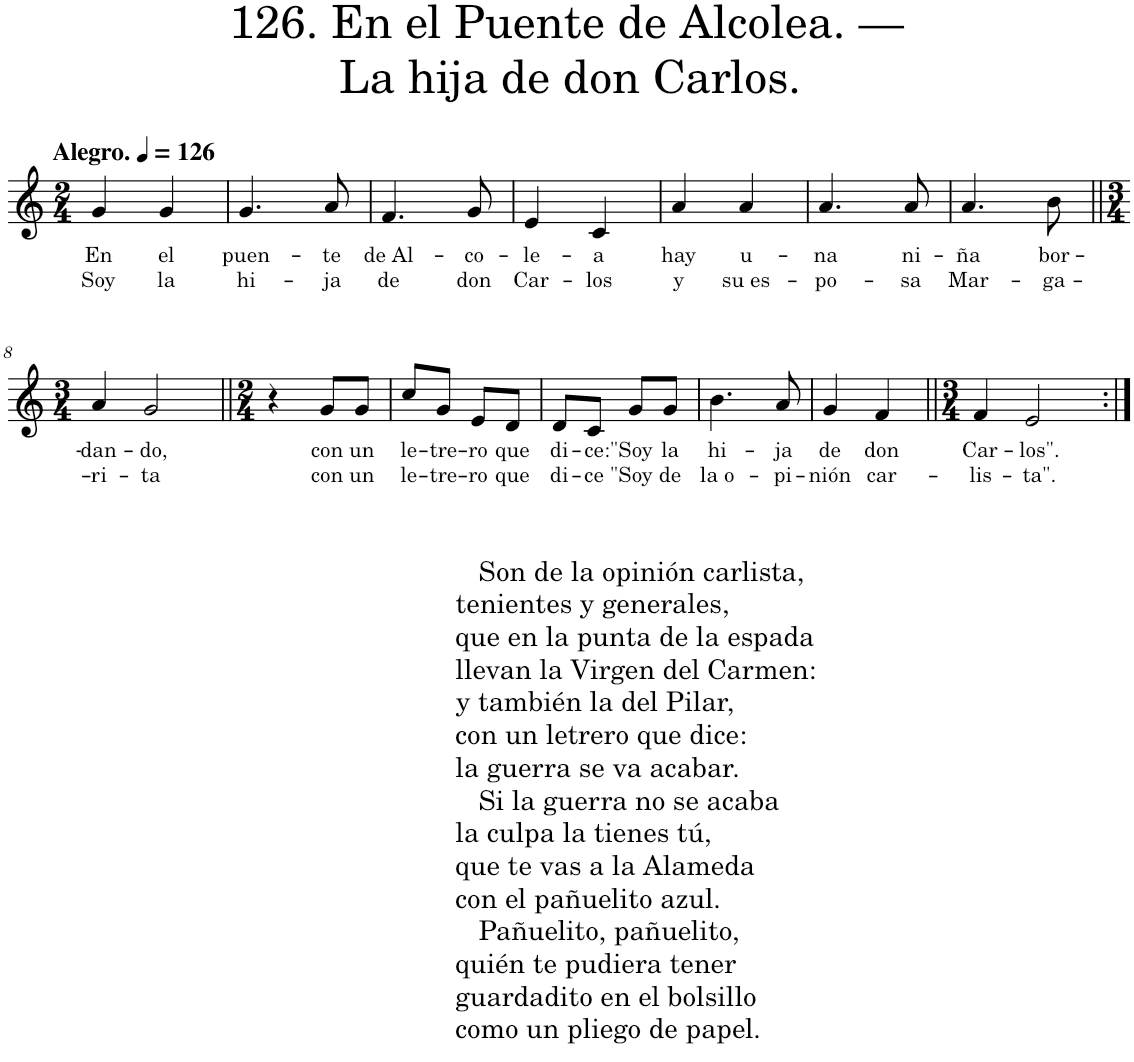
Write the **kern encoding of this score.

**kern	**text	**text
*part1	*part1	*part1
*staff1	*staff1	*staff1
*I"Piano	*	*
*I'Pno.	*	*
*clefG2	*	*
*k[]	*	*
*M2/4	*	*
*MM126	*	*
=1	=1	=1
!LO:TX:a:B:t=Alegro.	!	!
!	!LO:LY:b	!LO:LY:b
4g/	En	Soy
!	!LO:LY:b	!LO:LY:b
4g/	el	la
=2	=2	=2
!	!LO:LY:b	!LO:LY:b
4.g/	puen-	hi-
!	!LO:LY:b	!LO:LY:b
8a/	-te	-ja
=3	=3	=3
!	!LO:LY:b	!LO:LY:b
4.f/	de Al-	de
!	!LO:LY:b	!LO:LY:b
8g/	-co-	don
=4	=4	=4
!	!LO:LY:b	!LO:LY:b
4e/	-le-	Car-
!	!LO:LY:b	!LO:LY:b
4c/	-a	-los
=5	=5	=5
!	!LO:LY:b	!LO:LY:b
4a/	hay	y
!	!LO:LY:b	!LO:LY:b
4a/	u-	su es-
=6	=6	=6
!	!LO:LY:b	!LO:LY:b
4.a/	-na	-po-
!	!LO:LY:b	!LO:LY:b
8a/	ni-	-sa
=7	=7	=7
!	!LO:LY:b	!LO:LY:b
4.a/	-ña	Mar-
!	!LO:LY:b	!LO:LY:b
8b\	bor-	-ga-
!!LO:LB:g=z
=8||	=8||	=8||
*M3/4	*	*
!	!LO:LY:b	!LO:LY:b
4a/	-dan-	-ri-
!	!LO:LY:b	!LO:LY:b
2g/	-do,	-ta
=9||	=9||	=9||
*M2/4	*	*
4r	.	.
!LO:TX:b:t=Son de la opinión carlista,	!	!
!LO:TX:b:t=tenientes y generales,	!	!
!LO:TX:b:t=que en la punta de la espada	!	!
!LO:TX:b:t=llevan la Virgen del Carmen&colon;	!	!
!LO:TX:b:t=y también la del Pilar,	!	!
!LO:TX:b:t=con un letrero que dice&colon;	!	!
!LO:TX:b:t=la guerra se va acabar.	!	!
!LO:TX:b:t=Si la guerra no se acaba	!	!
!LO:TX:b:t=la culpa la tienes tú,	!	!
!LO:TX:b:t=que te vas a la Alameda	!	!
!LO:TX:b:t=con el pañuelito azul.	!	!
!LO:TX:b:t=Pañuelito, pañuelito,	!	!
!LO:TX:b:t=quién te pudiera tener	!	!
!LO:TX:b:t=guardadito en el bolsillo	!	!
!LO:TX:b:t=como un pliego de papel.	!	!
!	!LO:LY:b	!LO:LY:b
8g/L	con	con
!	!LO:LY:b	!LO:LY:b
8g/J	un	un
=10	=10	=10
!	!LO:LY:b	!LO:LY:b
8cc/L	le-	le-
!	!LO:LY:b	!LO:LY:b
8g/J	-tre-	-tre-
!	!LO:LY:b	!LO:LY:b
8e/L	-ro	-ro
!	!LO:LY:b	!LO:LY:b
8d/J	que	que
=11	=11	=11
!	!LO:LY:b	!LO:LY:b
8d/L	di-	di-
!	!LO:LY:b	!LO:LY:b
8c/J	-ce:	-ce
!	!LO:LY:b	!LO:LY:b
8g/L	"Soy	"Soy
!	!LO:LY:b	!LO:LY:b
8g/J	la	de
=12	=12	=12
!	!LO:LY:b	!LO:LY:b
4.b\	hi-	la o-
!	!LO:LY:b	!LO:LY:b
8a/	-ja	-pi-
=13	=13	=13
!	!LO:LY:b	!LO:LY:b
4g/	de	-nión
!	!LO:LY:b	!LO:LY:b
4f/	don	car-
=14||	=14||	=14||
*M3/4	*	*
!	!LO:LY:b	!LO:LY:b
4f/	Car-	-lis-
!	!LO:LY:b	!LO:LY:b
2e/	-los".	-ta".
=:|!	=:|!	=:|!
*-	*-	*-
